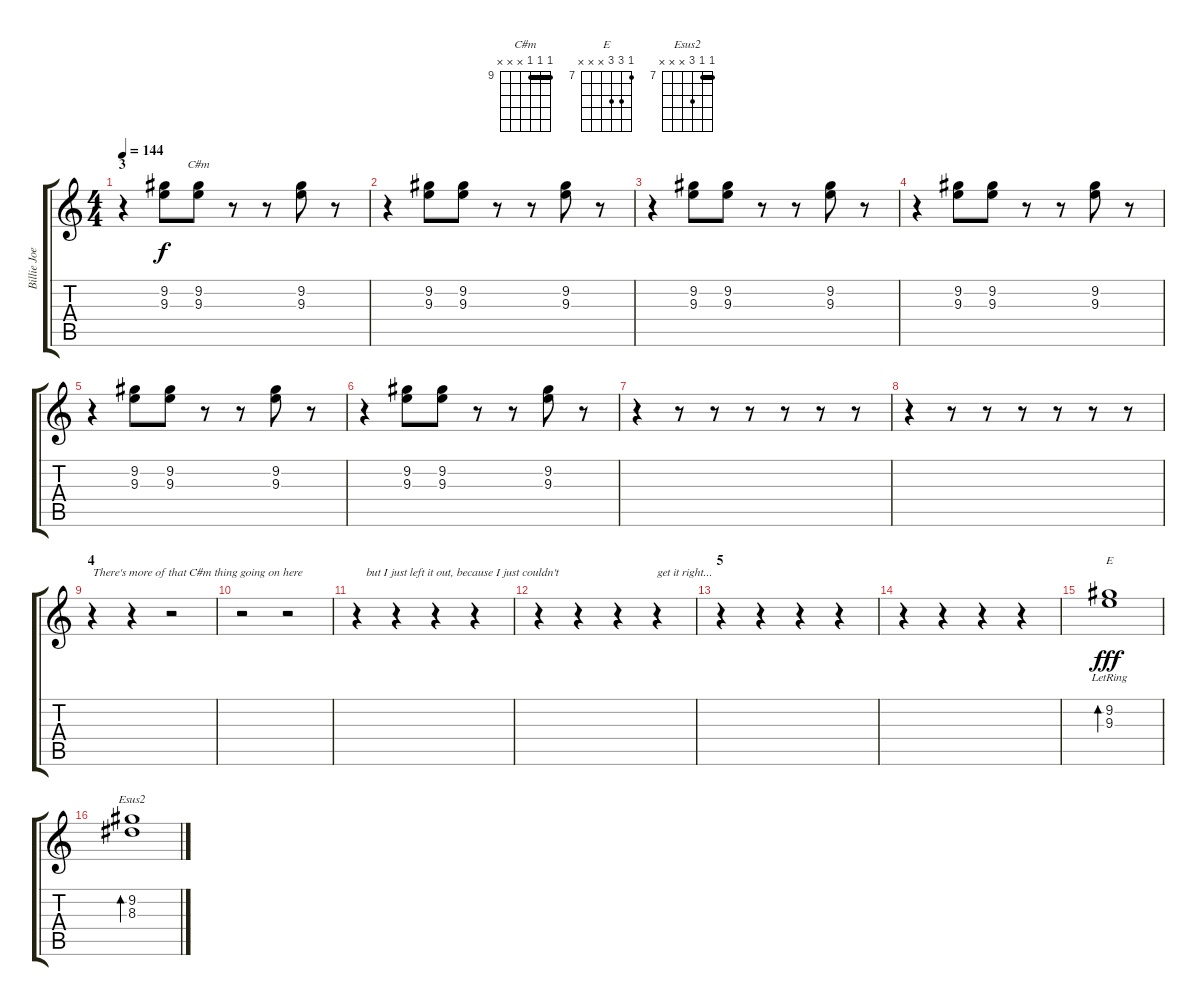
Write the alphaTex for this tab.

\track ("Billie Joe 2" "Billie Joe") {instrument distortionguitar}
\staff {score tabs}
\tuning (E4 B3 G3 D3 A2 E2) {hide}
\chord ("C#m" 9 9 9 x x x) {firstfret 9 barre 9}
\chord ("E" 7 9 9 x x x) {firstfret 7}
\chord ("Esus2" 7 7 9 x x x) {firstfret 7 barre 7}
\ts (4 4)
\section ("" "3")
\tempo 144
\clef g2
\ks c
r.4{dy f} (9.2 9.3).8{volume 9} (9.2 9.3).8{ch "C#m"} r.8 r.8 (9.2 9.3).8 r.8 |
r.4 (9.2 9.3).8{volume 9} (9.2 9.3).8 r.8 r.8 (9.2 9.3).8 r.8 |
r.4 (9.2 9.3).8{volume 9} (9.2 9.3).8 r.8 r.8 (9.2 9.3).8 r.8 |
r.4 (9.2 9.3).8{volume 9} (9.2 9.3).8 r.8 r.8 (9.2 9.3).8 r.8 |
r.4 (9.2 9.3).8{volume 9} (9.2 9.3).8 r.8 r.8 (9.2 9.3).8 r.8 |
r.4 (9.2 9.3).8{volume 9} (9.2 9.3).8 r.8 r.8 (9.2 9.3).8 r.8 |
r.4 r.8{volume 9} r.8 r.8 r.8 r.8 r.8 |
r.4 r.8{volume 9} r.8 r.8 r.8 r.8 r.8 |
\section ("" "4")
r.4{txt "There's more of that C#m thing going on here"} r.4 r.2 |
r.2 r.2 |
r.4{txt "   but I just left it out, because I just couldn't" volume 12} r.4 r.4{volume 12} r.4 |
r.4{volume 12} r.4 r.4{volume 12} r.4{txt "get it right..."} |
\section ("" "5")
r.4{volume 12} r.4 r.4{volume 12} r.4 |
r.4{volume 12} r.4 r.4{volume 12} r.4 |
(9.2{lr} 9.3{lr}).1{bd 240 ch "E" dy fff volume 16 instrument electricguitarjazz} |
(9.2 8.3).1{bd 240 ch "Esus2" volume 16}
